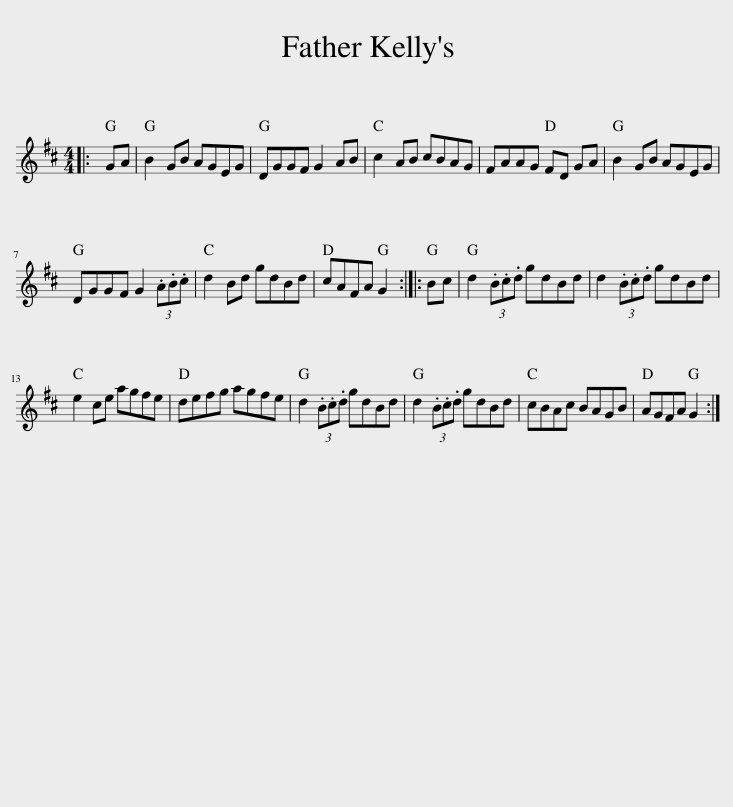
X:1
L:1/8
M:4/4
I:linebreak $
K:D
V:1 treble
V:1
|: GA | B2 GB AGEG | DGGF G2 AB | c2 AB cBAG | FAAG FD GA | %5
 B2 GB AGEG |$ DGGF G2 (3.A.B.c | d2 Bd gdBd | cAFA G2 :: Bc | %10
 d2 (3.B.c.d gdBd | d2 (3.B.c.d gdBd |$ e2 ce agfe | defg agfe | d2 (3.B.c.d gdBd | %15
 d2 (3.B.c.d gdBd | cBAc BAGB | AGFA G2 :| %18
